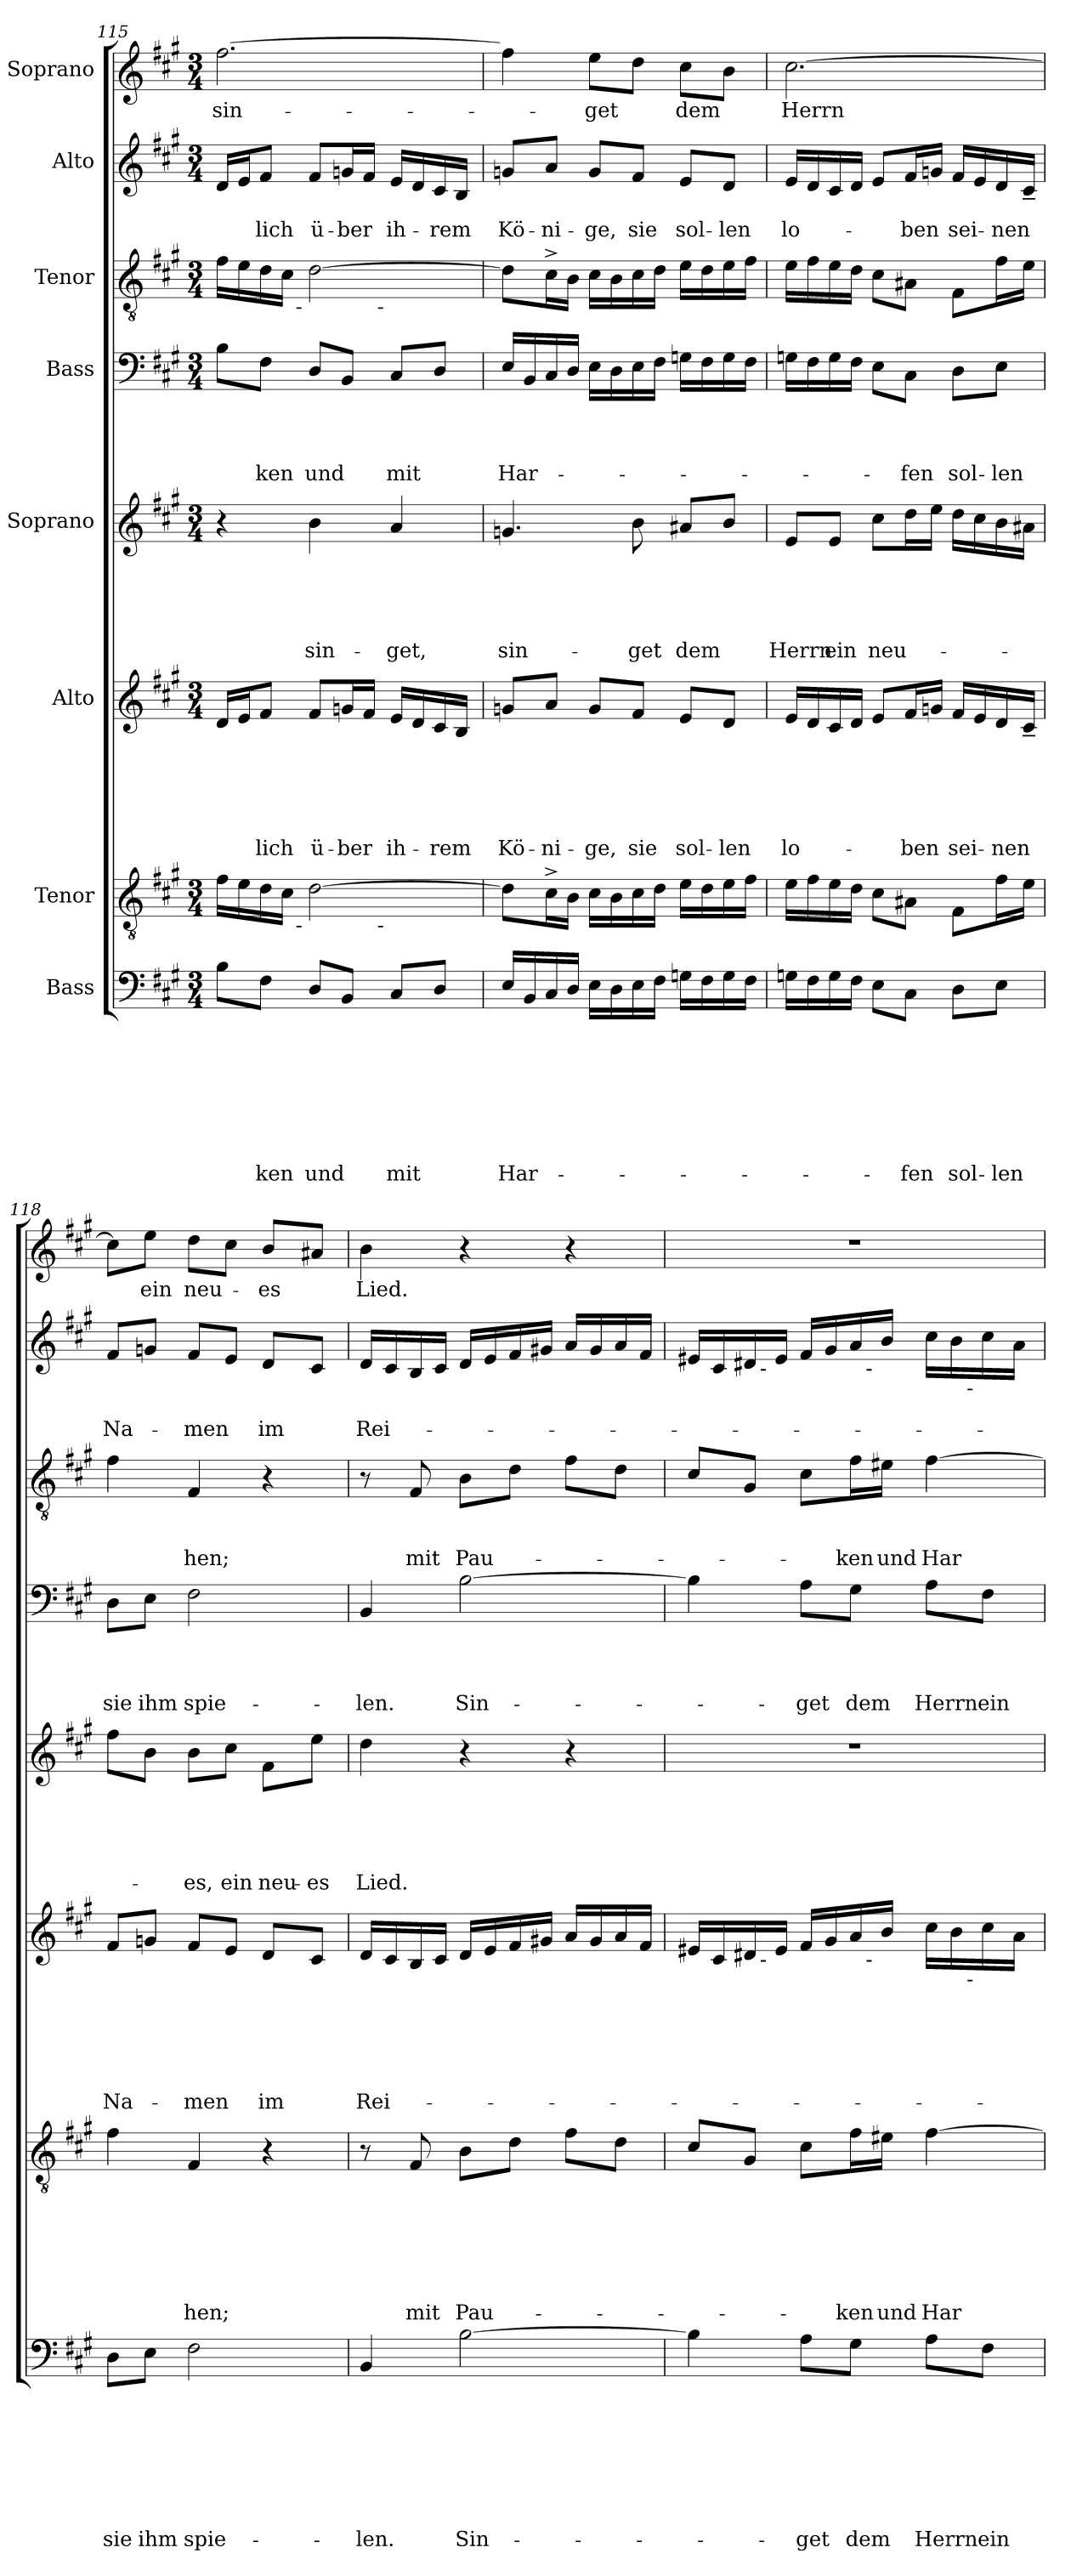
**kern	**text	**text	**text	**text	**text	**text	**text	**text	**kern	**text	**text	**text	**text	**text	**text	**text	**kern	**text	**text	**text	**text	**text	**text	**kern	**text	**text	**text	**text	**text	**kern	**text	**text	**text	**text	**kern	**text	**text	**text	**kern	**text	**text	**kern	**text
*part8	*part8	*part8	*part8	*part8	*part8	*part8	*part8	*part8	*part7	*part7	*part7	*part7	*part7	*part7	*part7	*part7	*part6	*part6	*part6	*part6	*part6	*part6	*part6	*part5	*part5	*part5	*part5	*part5	*part5	*part4	*part4	*part4	*part4	*part4	*part3	*part3	*part3	*part3	*part2	*part2	*part2	*part1	*part1
*staff8	*staff8	*staff8	*staff8	*staff8	*staff8	*staff8	*staff8	*staff8	*staff7	*staff7	*staff7	*staff7	*staff7	*staff7	*staff7	*staff7	*staff6	*staff6	*staff6	*staff6	*staff6	*staff6	*staff6	*staff5	*staff5	*staff5	*staff5	*staff5	*staff5	*staff4	*staff4	*staff4	*staff4	*staff4	*staff3	*staff3	*staff3	*staff3	*staff2	*staff2	*staff2	*staff1	*staff1
*I"Bass	*	*	*	*	*	*	*	*	*I"Tenor	*	*	*	*	*	*	*	*I"Alto	*	*	*	*	*	*	*I"Soprano	*	*	*	*	*	*I"Bass	*	*	*	*	*I"Tenor	*	*	*	*I"Alto	*	*	*I"Soprano	*
*clefF4	*	*	*	*	*	*	*	*	*clefGv2	*	*	*	*	*	*	*	*clefG2	*	*	*	*	*	*	*clefG2	*	*	*	*	*	*clefF4	*	*	*	*	*clefGv2	*	*	*	*clefG2	*	*	*clefG2	*
*k[f#c#g#]	*	*	*	*	*	*	*	*	*k[f#c#g#]	*	*	*	*	*	*	*	*k[f#c#g#]	*	*	*	*	*	*	*k[f#c#g#]	*	*	*	*	*	*k[f#c#g#]	*	*	*	*	*k[f#c#g#]	*	*	*	*k[f#c#g#]	*	*	*k[f#c#g#]	*
*A:	*	*	*	*	*	*	*	*	*A:	*	*	*	*	*	*	*	*A:	*	*	*	*	*	*	*A:	*	*	*	*	*	*A:	*	*	*	*	*A:	*	*	*	*A:	*	*	*A:	*
*M3/4	*	*	*	*	*	*	*	*	*M3/4	*	*	*	*	*	*	*	*M3/4	*	*	*	*	*	*	*M3/4	*	*	*	*	*	*M3/4	*	*	*	*	*M3/4	*	*	*	*M3/4	*	*	*M3/4	*
=115	=115	=115	=115	=115	=115	=115	=115	=115	=115	=115	=115	=115	=115	=115	=115	=115	=115	=115	=115	=115	=115	=115	=115	=115	=115	=115	=115	=115	=115	=115	=115	=115	=115	=115	=115	=115	=115	=115	=115	=115	=115	=115	=115
!	!	!	!	!	!	!	!	!	!	!	!	!	!	!	!	!	!	!	!	!	!	!	!	!	!	!	!	!	!	!	!	!	!	!	!	!	!	!	!	!	!	!	!LO:LY:b
*	*	*	*	*	*	*	*	*	*^	*	*	*	*	*	*	*	*	*	*	*	*	*	*	*	*	*	*	*	*	*	*	*	*	*	*^	*	*	*	*	*	*	*	*
*	*	*	*	*	*	*	*	*	*	*^	*	*	*	*	*	*	*	*	*	*	*	*	*	*	*	*	*	*	*	*	*	*	*	*	*	*	*^	*	*	*	*	*	*	*	*
8B\L	.	.	.	.	.	.	.	.	16f#\LL	8..ryy	4...ryy	.	.	.	.	.	.	.	16d/LL	.	.	.	.	.	.	4r	.	.	.	.	.	8B\L	.	.	.	.	16f#\LL	8..ryy	4...ryy	.	.	.	16d/LL	.	.	[>2.ff#\	sin-
.	.	.	.	.	.	.	.	.	16e\	.	.	.	.	.	.	.	.	.	16e/J	.	.	.	.	.	.	.	.	.	.	.	.	.	.	.	.	.	16e\	.	.	.	.	.	16e/J	.	.	.	.
!	!	!	!	!	!	!	!	!LO:LY:b	!	!	!	!	!	!	!	!	!	!	!	!	!	!	!	!	!LO:LY:b	!	!	!	!	!	!	!	!	!	!	!LO:LY:b	!	!	!	!	!	!	!	!	!LO:LY:b	!	!
8F#\J	.	.	.	.	.	.	.	-ken	16d\	.	.	.	.	.	.	.	.	.	8f#/J	.	.	.	.	.	-lich	.	.	.	.	.	.	8F#\J	.	.	.	-ken	16d\	.	.	.	.	.	8f#/J	.	-lich	.	.
.	.	.	.	.	.	.	.	.	16c#\JJ	.	.	.	.	.	.	.	.	.	.	.	.	.	.	.	.	.	.	.	.	.	.	.	.	.	.	.	16c#\JJ	.	.	.	.	.	.	.	.	.	.
!	!	!	!	!	!	!	!	!	!	!	!	!	!	!	!	!	!	!	!	!	!	!	!	!	!	!	!	!	!	!	!	!	!	!	!	!	!	!LO:TX:b:t=-	!	!	!	!	!	!	!	!	!
!	!	!	!	!	!	!	!	!	!	!LO:TX:b:t=-	!	!	!	!	!	!	!	!	!	!	!	!	!	!	!	!	!	!	!	!	!	!	!	!	!	!	!	!	!	!	!	!	!	!	!	!	!
.	.	.	.	.	.	.	.	.	.	2ryy	.	.	.	.	.	.	.	.	.	.	.	.	.	.	.	.	.	.	.	.	.	.	.	.	.	.	.	2ryy	.	.	.	.	.	.	.	.	.
!	!	!	!	!	!	!	!	!LO:LY:b	!	!	!	!	!	!	!	!	!	!	!	!	!	!	!	!	!LO:LY:b	!	!	!	!	!	!LO:LY:b	!	!	!	!	!LO:LY:b	!	!	!	!	!	!	!	!	!LO:LY:b	!	!
8D/L	.	.	.	.	.	.	.	und	[>2d\	.	.	.	.	.	.	.	.	.	8f#/L	.	.	.	.	.	ü-	4b\	.	.	.	.	sin-	8D/L	.	.	.	und	[>2d\	.	.	.	.	.	8f#/L	.	ü-	.	.
!	!	!	!	!	!	!	!	!	!	!	!	!	!	!	!	!	!	!	!	!	!	!	!	!	!LO:LY:b	!	!	!	!	!	!	!	!	!	!	!	!	!	!	!	!	!	!	!	!LO:LY:b	!	!
8BB/J	.	.	.	.	.	.	.	.	.	.	.	.	.	.	.	.	.	.	16gn/L	.	.	.	.	.	-ber	.	.	.	.	.	.	8BB/J	.	.	.	.	.	.	.	.	.	.	16gn/L	.	-ber	.	.
.	.	.	.	.	.	.	.	.	.	.	.	.	.	.	.	.	.	.	16f#/JJ	.	.	.	.	.	.	.	.	.	.	.	.	.	.	.	.	.	.	.	.	.	.	.	16f#/JJ	.	.	.	.
!	!	!	!	!	!	!	!	!	!	!	!	!	!	!	!	!	!	!	!	!	!	!	!	!	!	!	!	!	!	!	!	!	!	!	!	!	!	!	!LO:TX:b:t=-	!	!	!	!	!	!	!	!
!	!	!	!	!	!	!	!	!	!	!	!LO:TX:b:t=-	!	!	!	!	!	!	!	!	!	!	!	!	!	!	!	!	!	!	!	!	!	!	!	!	!	!	!	!	!	!	!	!	!	!	!	!
.	.	.	.	.	.	.	.	.	.	.	4ryy	.	.	.	.	.	.	.	.	.	.	.	.	.	.	.	.	.	.	.	.	.	.	.	.	.	.	.	4ryy	.	.	.	.	.	.	.	.
!	!	!	!	!	!	!	!	!LO:LY:b	!	!	!	!	!	!	!	!	!	!	!	!	!	!	!	!	!LO:LY:b	!	!	!	!	!	!LO:LY:b	!	!	!	!	!LO:LY:b	!	!	!	!	!	!	!	!	!LO:LY:b	!	!
8C#/L	.	.	.	.	.	.	.	mit	.	.	.	.	.	.	.	.	.	.	16e/LL	.	.	.	.	.	ih-	4a/	.	.	.	.	-get,	8C#/L	.	.	.	mit	.	.	.	.	.	.	16e/LL	.	ih-	.	.
.	.	.	.	.	.	.	.	.	.	.	.	.	.	.	.	.	.	.	16d/	.	.	.	.	.	.	.	.	.	.	.	.	.	.	.	.	.	.	.	.	.	.	.	16d/	.	.	.	.
!	!	!	!	!	!	!	!	!	!	!	!	!	!	!	!	!	!	!	!	!	!	!	!	!	!LO:LY:b	!	!	!	!	!	!	!	!	!	!	!	!	!	!	!	!	!	!	!	!LO:LY:b	!	!
8D/J	.	.	.	.	.	.	.	.	.	.	.	.	.	.	.	.	.	.	16c#/	.	.	.	.	.	-rem	.	.	.	.	.	.	8D/J	.	.	.	.	.	.	.	.	.	.	16c#/	.	-rem	.	.
.	.	.	.	.	.	.	.	.	.	.	.	.	.	.	.	.	.	.	16B/JJ	.	.	.	.	.	.	.	.	.	.	.	.	.	.	.	.	.	.	.	.	.	.	.	16B/JJ	.	.	.	.
.	.	.	.	.	.	.	.	.	.	32ryy	32ryy	.	.	.	.	.	.	.	.	.	.	.	.	.	.	.	.	.	.	.	.	.	.	.	.	.	.	32ryy	32ryy	.	.	.	.	.	.	.	.
=116	=116	=116	=116	=116	=116	=116	=116	=116	=116	=116	=116	=116	=116	=116	=116	=116	=116	=116	=116	=116	=116	=116	=116	=116	=116	=116	=116	=116	=116	=116	=116	=116	=116	=116	=116	=116	=116	=116	=116	=116	=116	=116	=116	=116	=116	=116	=116
!	!	!	!	!	!	!	!	!LO:LY:b	!	!	!	!	!	!	!	!	!	!	!	!	!	!	!	!	!LO:LY:b	!	!	!	!	!	!LO:LY:b	!	!	!	!	!LO:LY:b	!	!	!	!	!	!	!	!	!LO:LY:b	!	!
*	*	*	*	*	*	*	*	*	*v	*v	*v	*	*	*	*	*	*	*	*	*	*	*	*	*	*	*	*	*	*	*	*	*	*	*	*	*	*v	*v	*v	*	*	*	*	*	*	*	*
16E/LL	.	.	.	.	.	.	.	Har-	8d\L]	.	.	.	.	.	.	.	8gn/L	.	.	.	.	.	Kö-	4.gn/	.	.	.	.	sin-	16E/LL	.	.	.	Har-	8d\L]	.	.	.	8gn/L	.	Kö-	4ff#\]	.
16BB/	.	.	.	.	.	.	.	.	.	.	.	.	.	.	.	.	.	.	.	.	.	.	.	.	.	.	.	.	.	16BB/	.	.	.	.	.	.	.	.	.	.	.	.	.
!	!	!	!	!	!	!	!	!	!	!	!	!	!	!	!	!	!	!	!	!	!	!	!LO:LY:b	!	!	!	!	!	!	!	!	!	!	!	!	!	!	!	!	!	!LO:LY:b	!	!
16C#/	.	.	.	.	.	.	.	.	16c#^>\L	.	.	.	.	.	.	.	8a/J	.	.	.	.	.	-ni-	.	.	.	.	.	.	16C#/	.	.	.	.	16c#^>\L	.	.	.	8a/J	.	-ni-	.	.
16D/JJ	.	.	.	.	.	.	.	.	16B\JJ	.	.	.	.	.	.	.	.	.	.	.	.	.	.	.	.	.	.	.	.	16D/JJ	.	.	.	.	16B\JJ	.	.	.	.	.	.	.	.
!	!	!	!	!	!	!	!	!	!	!	!	!	!	!	!	!	!	!	!	!	!	!	!LO:LY:b	!	!	!	!	!	!	!	!	!	!	!	!	!	!	!	!	!	!LO:LY:b	!	!LO:LY:b
16E\LL	.	.	.	.	.	.	.	.	16c#\LL	.	.	.	.	.	.	.	8g/L	.	.	.	.	.	-ge,	.	.	.	.	.	.	16E\LL	.	.	.	.	16c#\LL	.	.	.	8g/L	.	-ge,	8ee\L	-get
16D\	.	.	.	.	.	.	.	.	16B\	.	.	.	.	.	.	.	.	.	.	.	.	.	.	.	.	.	.	.	.	16D\	.	.	.	.	16B\	.	.	.	.	.	.	.	.
!	!	!	!	!	!	!	!	!	!	!	!	!	!	!	!	!	!	!	!	!	!	!	!LO:LY:b	!	!	!	!	!	!LO:LY:b	!	!	!	!	!	!	!	!	!	!	!	!LO:LY:b	!	!
16E\	.	.	.	.	.	.	.	.	16c#\	.	.	.	.	.	.	.	8f#/J	.	.	.	.	.	sie	8b\	.	.	.	.	-get	16E\	.	.	.	.	16c#\	.	.	.	8f#/J	.	sie	8dd\J	.
16F#\JJ	.	.	.	.	.	.	.	.	16d\JJ	.	.	.	.	.	.	.	.	.	.	.	.	.	.	.	.	.	.	.	.	16F#\JJ	.	.	.	.	16d\JJ	.	.	.	.	.	.	.	.
!	!	!	!	!	!	!	!	!	!	!	!	!	!	!	!	!	!	!	!	!	!	!	!LO:LY:b	!	!	!	!	!	!LO:LY:b	!	!	!	!	!	!	!	!	!	!	!	!LO:LY:b	!	!LO:LY:b
16Gn\LL	.	.	.	.	.	.	.	.	16e\LL	.	.	.	.	.	.	.	8e/L	.	.	.	.	.	sol-	8a#X/L	.	.	.	.	dem	16Gn\LL	.	.	.	.	16e\LL	.	.	.	8e/L	.	sol-	8cc#\L	dem
16F#\	.	.	.	.	.	.	.	.	16d\	.	.	.	.	.	.	.	.	.	.	.	.	.	.	.	.	.	.	.	.	16F#\	.	.	.	.	16d\	.	.	.	.	.	.	.	.
!	!	!	!	!	!	!	!	!	!	!	!	!	!	!	!	!	!	!	!	!	!	!	!LO:LY:b	!	!	!	!	!	!	!	!	!	!	!	!	!	!	!	!	!	!LO:LY:b	!	!
16G\	.	.	.	.	.	.	.	.	16e\	.	.	.	.	.	.	.	8d/J	.	.	.	.	.	-len	8b/J	.	.	.	.	.	16G\	.	.	.	.	16e\	.	.	.	8d/J	.	-len	8b\J	.
16F#\JJ	.	.	.	.	.	.	.	.	16f#\JJ	.	.	.	.	.	.	.	.	.	.	.	.	.	.	.	.	.	.	.	.	16F#\JJ	.	.	.	.	16f#\JJ	.	.	.	.	.	.	.	.
=117	=117	=117	=117	=117	=117	=117	=117	=117	=117	=117	=117	=117	=117	=117	=117	=117	=117	=117	=117	=117	=117	=117	=117	=117	=117	=117	=117	=117	=117	=117	=117	=117	=117	=117	=117	=117	=117	=117	=117	=117	=117	=117	=117
!	!	!	!	!	!	!	!	!	!	!	!	!	!	!	!	!	!	!	!	!	!	!	!LO:LY:b	!	!	!	!	!	!LO:LY:b	!	!	!	!	!	!	!	!	!	!	!	!LO:LY:b	!	!LO:LY:b
16Gn\LL	.	.	.	.	.	.	.	.	16e\LL	.	.	.	.	.	.	.	16e/LL	.	.	.	.	.	lo-	8e/L	.	.	.	.	Herrn	16Gn\LL	.	.	.	.	16e\LL	.	.	.	16e/LL	.	lo-	[>2.cc#\	Herrn
16F#\	.	.	.	.	.	.	.	.	16f#\	.	.	.	.	.	.	.	16d/	.	.	.	.	.	.	.	.	.	.	.	.	16F#\	.	.	.	.	16f#\	.	.	.	16d/	.	.	.	.
!	!	!	!	!	!	!	!	!	!	!	!	!	!	!	!	!	!	!	!	!	!	!	!	!	!	!	!	!	!LO:LY:b	!	!	!	!	!	!	!	!	!	!	!	!	!	!
16G\	.	.	.	.	.	.	.	.	16e\	.	.	.	.	.	.	.	16c#/	.	.	.	.	.	.	8e/J	.	.	.	.	ein	16G\	.	.	.	.	16e\	.	.	.	16c#/	.	.	.	.
16F#\JJ	.	.	.	.	.	.	.	.	16d\JJ	.	.	.	.	.	.	.	16d/JJ	.	.	.	.	.	.	.	.	.	.	.	.	16F#\JJ	.	.	.	.	16d\JJ	.	.	.	16d/JJ	.	.	.	.
!	!	!	!	!	!	!	!	!	!	!	!	!	!	!	!	!	!	!	!	!	!	!	!	!	!	!	!	!	!LO:LY:b	!	!	!	!	!	!	!	!	!	!	!	!	!	!
8E\L	.	.	.	.	.	.	.	.	8c#\L	.	.	.	.	.	.	.	8e/L	.	.	.	.	.	.	8cc#\L	.	.	.	.	neu-	8E\L	.	.	.	.	8c#\L	.	.	.	8e/L	.	.	.	.
!	!	!	!	!	!	!	!	!LO:LY:b	!	!	!	!	!	!	!	!	!	!	!	!	!	!	!LO:LY:b	!	!	!	!	!	!	!	!	!	!	!LO:LY:b	!	!	!	!	!	!	!LO:LY:b	!	!
8C#\J	.	.	.	.	.	.	.	-fen	8A#X\J	.	.	.	.	.	.	.	16f#/L	.	.	.	.	.	-ben	16dd\L	.	.	.	.	.	8C#\J	.	.	.	-fen	8A#X\J	.	.	.	16f#/L	.	-ben	.	.
.	.	.	.	.	.	.	.	.	.	.	.	.	.	.	.	.	16gn/JJ	.	.	.	.	.	.	16ee\JJ	.	.	.	.	.	.	.	.	.	.	.	.	.	.	16gn/JJ	.	.	.	.
!	!	!	!	!	!	!	!	!LO:LY:b	!	!	!	!	!	!	!	!	!	!	!	!	!	!	!LO:LY:b	!	!	!	!	!	!	!	!	!	!	!LO:LY:b	!	!	!	!	!	!	!LO:LY:b	!	!
8D\L	.	.	.	.	.	.	.	sol-	8F#\L	.	.	.	.	.	.	.	16f#/LL	.	.	.	.	.	sei-	16dd\LL	.	.	.	.	.	8D\L	.	.	.	sol-	8F#\L	.	.	.	16f#/LL	.	sei-	.	.
.	.	.	.	.	.	.	.	.	.	.	.	.	.	.	.	.	16e/	.	.	.	.	.	.	16cc#\	.	.	.	.	.	.	.	.	.	.	.	.	.	.	16e/	.	.	.	.
!	!	!	!	!	!	!	!	!LO:LY:b	!	!	!	!	!	!	!	!	!	!	!	!	!	!	!LO:LY:b	!	!	!	!	!	!	!	!	!	!	!LO:LY:b	!	!	!	!	!	!	!LO:LY:b	!	!
8E\J	.	.	.	.	.	.	.	-len	16f#\L	.	.	.	.	.	.	.	16d/	.	.	.	.	.	-nen	16b\	.	.	.	.	.	8E\J	.	.	.	-len	16f#\L	.	.	.	16d/	.	-nen	.	.
.	.	.	.	.	.	.	.	.	16e\JJ	.	.	.	.	.	.	.	16c#~</JJ	.	.	.	.	.	.	16a#X\JJ	.	.	.	.	.	.	.	.	.	.	16e\JJ	.	.	.	16c#~</JJ	.	.	.	.
!!LO:PB:g=z
=118	=118	=118	=118	=118	=118	=118	=118	=118	=118	=118	=118	=118	=118	=118	=118	=118	=118	=118	=118	=118	=118	=118	=118	=118	=118	=118	=118	=118	=118	=118	=118	=118	=118	=118	=118	=118	=118	=118	=118	=118	=118	=118	=118
!	!	!	!	!	!	!	!	!LO:LY:b	!	!	!	!	!	!	!	!	!	!	!	!	!	!	!LO:LY:b	!	!	!	!	!	!	!	!	!	!	!LO:LY:b	!	!	!	!	!	!	!LO:LY:b	!	!
8D\L	.	.	.	.	.	.	.	sie	4f#\	.	.	.	.	.	.	.	8f#/L	.	.	.	.	.	Na-	8ff#\L	.	.	.	.	.	8D\L	.	.	.	sie	4f#\	.	.	.	8f#/L	.	Na-	8cc#\L]	.
!	!	!	!	!	!	!	!	!LO:LY:b	!	!	!	!	!	!	!	!	!	!	!	!	!	!	!	!	!	!	!	!	!	!	!	!	!	!LO:LY:b	!	!	!	!	!	!	!	!	!LO:LY:b
8E\J	.	.	.	.	.	.	.	ihm	.	.	.	.	.	.	.	.	8gn/J	.	.	.	.	.	.	8b\J	.	.	.	.	.	8E\J	.	.	.	ihm	.	.	.	.	8gn/J	.	.	8ee\J	ein
!	!	!	!	!	!	!	!	!LO:LY:b	!	!	!	!	!	!	!	!LO:LY:b	!	!	!	!	!	!	!LO:LY:b	!	!	!	!	!	!LO:LY:b	!	!	!	!	!LO:LY:b	!	!	!	!LO:LY:b	!	!	!LO:LY:b	!	!LO:LY:b
2F#\	.	.	.	.	.	.	.	spie-	4F#/	.	.	.	.	.	.	-hen;	8f#/L	.	.	.	.	.	-men	8b\L	.	.	.	.	-es,	2F#\	.	.	.	spie-	4F#/	.	.	-hen;	8f#/L	.	-men	8dd\L	neu-
!	!	!	!	!	!	!	!	!	!	!	!	!	!	!	!	!	!	!	!	!	!	!	!	!	!	!	!	!	!LO:LY:b	!	!	!	!	!	!	!	!	!	!	!	!	!	!
.	.	.	.	.	.	.	.	.	.	.	.	.	.	.	.	.	8e/J	.	.	.	.	.	.	8cc#\J	.	.	.	.	ein	.	.	.	.	.	.	.	.	.	8e/J	.	.	8cc#\J	.
!	!	!	!	!	!	!	!	!	!	!	!	!	!	!	!	!	!	!	!	!	!	!	!LO:LY:b	!	!	!	!	!	!LO:LY:b	!	!	!	!	!	!	!	!	!	!	!	!LO:LY:b	!	!LO:LY:b
.	.	.	.	.	.	.	.	.	4r	.	.	.	.	.	.	.	8d/L	.	.	.	.	.	im	8f#\L	.	.	.	.	neu-	.	.	.	.	.	4r	.	.	.	8d/L	.	im	8b/L	-es
!	!	!	!	!	!	!	!	!	!	!	!	!	!	!	!	!	!	!	!	!	!	!	!	!	!	!	!	!	!LO:LY:b:rj	!	!	!	!	!	!	!	!	!	!	!	!	!	!
.	.	.	.	.	.	.	.	.	.	.	.	.	.	.	.	.	8c#/J	.	.	.	.	.	.	8ee\J	.	.	.	.	-es	.	.	.	.	.	.	.	.	.	8c#/J	.	.	8a#X/J	.
=119	=119	=119	=119	=119	=119	=119	=119	=119	=119	=119	=119	=119	=119	=119	=119	=119	=119	=119	=119	=119	=119	=119	=119	=119	=119	=119	=119	=119	=119	=119	=119	=119	=119	=119	=119	=119	=119	=119	=119	=119	=119	=119	=119
!	!	!	!	!	!	!	!	!LO:LY:b	!	!	!	!	!	!	!	!	!	!	!	!	!	!	!LO:LY:b	!	!	!	!	!	!LO:LY:b	!	!	!	!	!LO:LY:b	!	!	!	!	!	!	!LO:LY:b	!	!LO:LY:b
4BB/	.	.	.	.	.	.	.	-len.	8r	.	.	.	.	.	.	.	16d/LL	.	.	.	.	.	Rei-	4dd\	.	.	.	.	Lied.	4BB/	.	.	.	-len.	8r	.	.	.	16d/LL	.	Rei-	4b\	Lied.
.	.	.	.	.	.	.	.	.	.	.	.	.	.	.	.	.	16c#/	.	.	.	.	.	.	.	.	.	.	.	.	.	.	.	.	.	.	.	.	.	16c#/	.	.	.	.
!	!	!	!	!	!	!	!	!	!	!	!	!	!	!	!	!LO:LY:b	!	!	!	!	!	!	!	!	!	!	!	!	!	!	!	!	!	!	!	!	!	!LO:LY:b	!	!	!	!	!
.	.	.	.	.	.	.	.	.	8F#/	.	.	.	.	.	.	mit	16B/	.	.	.	.	.	.	.	.	.	.	.	.	.	.	.	.	.	8F#/	.	.	mit	16B/	.	.	.	.
.	.	.	.	.	.	.	.	.	.	.	.	.	.	.	.	.	16c#/JJ	.	.	.	.	.	.	.	.	.	.	.	.	.	.	.	.	.	.	.	.	.	16c#/JJ	.	.	.	.
!	!	!	!	!	!	!	!	!LO:LY:b	!	!	!	!	!	!	!	!LO:LY:b	!	!	!	!	!	!	!	!	!	!	!	!	!	!	!	!	!	!LO:LY:b	!	!	!	!LO:LY:b	!	!	!	!	!
[>2B\	.	.	.	.	.	.	.	Sin-	8B\L	.	.	.	.	.	.	Pau-	16d/LL	.	.	.	.	.	.	4r	.	.	.	.	.	[>2B\	.	.	.	Sin-	8B\L	.	.	Pau-	16d/LL	.	.	4r	.
.	.	.	.	.	.	.	.	.	.	.	.	.	.	.	.	.	16e/	.	.	.	.	.	.	.	.	.	.	.	.	.	.	.	.	.	.	.	.	.	16e/	.	.	.	.
.	.	.	.	.	.	.	.	.	8d\J	.	.	.	.	.	.	.	16f#/	.	.	.	.	.	.	.	.	.	.	.	.	.	.	.	.	.	8d\J	.	.	.	16f#/	.	.	.	.
.	.	.	.	.	.	.	.	.	.	.	.	.	.	.	.	.	16g#X/JJ	.	.	.	.	.	.	.	.	.	.	.	.	.	.	.	.	.	.	.	.	.	16g#X/JJ	.	.	.	.
.	.	.	.	.	.	.	.	.	8f#\L	.	.	.	.	.	.	.	16a/LL	.	.	.	.	.	.	4r	.	.	.	.	.	.	.	.	.	.	8f#\L	.	.	.	16a/LL	.	.	4r	.
.	.	.	.	.	.	.	.	.	.	.	.	.	.	.	.	.	16g#/	.	.	.	.	.	.	.	.	.	.	.	.	.	.	.	.	.	.	.	.	.	16g#/	.	.	.	.
.	.	.	.	.	.	.	.	.	8d\J	.	.	.	.	.	.	.	16a/	.	.	.	.	.	.	.	.	.	.	.	.	.	.	.	.	.	8d\J	.	.	.	16a/	.	.	.	.
.	.	.	.	.	.	.	.	.	.	.	.	.	.	.	.	.	16f#/JJ	.	.	.	.	.	.	.	.	.	.	.	.	.	.	.	.	.	.	.	.	.	16f#/JJ	.	.	.	.
=120	=120	=120	=120	=120	=120	=120	=120	=120	=120	=120	=120	=120	=120	=120	=120	=120	=120	=120	=120	=120	=120	=120	=120	=120	=120	=120	=120	=120	=120	=120	=120	=120	=120	=120	=120	=120	=120	=120	=120	=120	=120	=120	=120
!	!	!	!	!	!	!	!	!	!	!	!	!	!	!	!	!	!	!	!	!	!	!	!	!LO:N:vis=1	!	!	!	!	!	!	!	!	!	!	!	!	!	!	!	!	!	!LO:N:vis=1	!
*	*	*	*	*	*	*	*	*	*	*	*	*	*	*	*	*	*^	*	*	*	*	*	*	*	*	*	*	*	*	*	*	*	*	*	*	*	*	*	*^	*	*	*	*
*	*	*	*	*	*	*	*	*	*	*	*	*	*	*	*	*	*	*^	*	*	*	*	*	*	*	*	*	*	*	*	*	*	*	*	*	*	*	*	*	*	*^	*	*	*	*
*	*	*	*	*	*	*	*	*	*	*	*	*	*	*	*	*	*	*	*^	*	*	*	*	*	*	*	*	*	*	*	*	*	*	*	*	*	*	*	*	*	*	*	*^	*	*	*	*
4B\]	.	.	.	.	.	.	.	.	8c#/L	.	.	.	.	.	.	.	16e#X/LL	8ryy	4ryy	2ryy	.	.	.	.	.	.	2.r	.	.	.	.	.	4B\]	.	.	.	.	8c#/L	.	.	.	16e#X/LL	8ryy	4ryy	2ryy	.	.	2.r	.
.	.	.	.	.	.	.	.	.	.	.	.	.	.	.	.	.	16c#/	.	.	.	.	.	.	.	.	.	.	.	.	.	.	.	.	.	.	.	.	.	.	.	.	16c#/	.	.	.	.	.	.	.
.	.	.	.	.	.	.	.	.	8G#/J	.	.	.	.	.	.	.	16d#X/	32ryy	.	.	.	.	.	.	.	.	.	.	.	.	.	.	.	.	.	.	.	8G#/J	.	.	.	16d#X/	32ryy	.	.	.	.	.	.
!	!	!	!	!	!	!	!	!	!	!	!	!	!	!	!	!	!	!	!	!	!	!	!	!	!	!	!	!	!	!	!	!	!	!	!	!	!	!	!	!	!	!	!LO:TX:b:t=-	!	!	!	!	!	!
!	!	!	!	!	!	!	!	!	!	!	!	!	!	!	!	!	!	!LO:TX:b:t=-	!	!	!	!	!	!	!	!	!	!	!	!	!	!	!	!	!	!	!	!	!	!	!	!	!	!	!	!	!	!	!
.	.	.	.	.	.	.	.	.	.	.	.	.	.	.	.	.	.	2ryy	.	.	.	.	.	.	.	.	.	.	.	.	.	.	.	.	.	.	.	.	.	.	.	.	2ryy	.	.	.	.	.	.
.	.	.	.	.	.	.	.	.	.	.	.	.	.	.	.	.	16e#/JJ	.	.	.	.	.	.	.	.	.	.	.	.	.	.	.	.	.	.	.	.	.	.	.	.	16e#/JJ	.	.	.	.	.	.	.
!	!	!	!	!	!	!	!	!LO:LY:b	!	!	!	!	!	!	!	!	!	!	!	!	!	!	!	!	!	!	!	!	!	!	!	!	!	!	!	!	!LO:LY:b	!	!	!	!	!	!	!	!	!	!	!	!
8A\L	.	.	.	.	.	.	.	-get	8c#\L	.	.	.	.	.	.	.	16f#/LL	.	8ryy	.	.	.	.	.	.	.	.	.	.	.	.	.	8A\L	.	.	.	-get	8c#\L	.	.	.	16f#/LL	.	8ryy	.	.	.	.	.
.	.	.	.	.	.	.	.	.	.	.	.	.	.	.	.	.	16g#/	.	.	.	.	.	.	.	.	.	.	.	.	.	.	.	.	.	.	.	.	.	.	.	.	16g#/	.	.	.	.	.	.	.
!	!	!	!	!	!	!	!	!LO:LY:b	!	!	!	!	!	!	!	!LO:LY:b	!	!	!	!	!	!	!	!	!	!	!	!	!	!	!	!	!	!	!	!	!LO:LY:b	!	!	!	!LO:LY:b	!	!	!	!	!	!	!	!
8G#\J	.	.	.	.	.	.	.	dem	16f#\L	.	.	.	.	.	.	-ken	16a/	.	32ryy	.	.	.	.	.	.	.	.	.	.	.	.	.	8G#\J	.	.	.	dem	16f#\L	.	.	-ken	16a/	.	32ryy	.	.	.	.	.
!	!	!	!	!	!	!	!	!	!	!	!	!	!	!	!	!	!	!	!	!	!	!	!	!	!	!	!	!	!	!	!	!	!	!	!	!	!	!	!	!	!	!	!	!LO:TX:b:t=-	!	!	!	!	!
!	!	!	!	!	!	!	!	!	!	!	!	!	!	!	!	!	!	!	!LO:TX:b:t=-	!	!	!	!	!	!	!	!	!	!	!	!	!	!	!	!	!	!	!	!	!	!	!	!	!	!	!	!	!	!
.	.	.	.	.	.	.	.	.	.	.	.	.	.	.	.	.	.	.	4ryy	.	.	.	.	.	.	.	.	.	.	.	.	.	.	.	.	.	.	.	.	.	.	.	.	4ryy	.	.	.	.	.
!	!	!	!	!	!	!	!	!	!	!	!	!	!	!	!	!LO:LY:b	!	!	!	!	!	!	!	!	!	!	!	!	!	!	!	!	!	!	!	!	!	!	!	!	!LO:LY:b	!	!	!	!	!	!	!	!
.	.	.	.	.	.	.	.	.	16e#X\JJ	.	.	.	.	.	.	und	16b/JJ	.	.	.	.	.	.	.	.	.	.	.	.	.	.	.	.	.	.	.	.	16e#X\JJ	.	.	und	16b/JJ	.	.	.	.	.	.	.
!	!	!	!	!	!	!	!	!LO:LY:b	!	!	!	!	!	!	!	!LO:LY:b	!	!	!	!	!	!	!	!	!	!	!	!	!	!	!	!	!	!	!	!	!LO:LY:b	!	!	!	!LO:LY:b	!	!	!	!	!	!	!	!
8A\L	.	.	.	.	.	.	.	Herrn	[>4f#\	.	.	.	.	.	.	Har-	16cc#\LL	.	.	16.ryy	.	.	.	.	.	.	.	.	.	.	.	.	8A\L	.	.	.	Herrn	[>4f#\	.	.	Har-	16cc#\LL	.	.	16.ryy	.	.	.	.
.	.	.	.	.	.	.	.	.	.	.	.	.	.	.	.	.	16b\	.	.	.	.	.	.	.	.	.	.	.	.	.	.	.	.	.	.	.	.	.	.	.	.	16b\	.	.	.	.	.	.	.
!	!	!	!	!	!	!	!	!	!	!	!	!	!	!	!	!	!	!	!	!	!	!	!	!	!	!	!	!	!	!	!	!	!	!	!	!	!	!	!	!	!	!	!	!	!LO:TX:b:t=-	!	!	!	!
!	!	!	!	!	!	!	!	!	!	!	!	!	!	!	!	!	!	!	!	!LO:TX:b:t=-	!	!	!	!	!	!	!	!	!	!	!	!	!	!	!	!	!	!	!	!	!	!	!	!	!	!	!	!	!
.	.	.	.	.	.	.	.	.	.	.	.	.	.	.	.	.	.	.	.	8ryy	.	.	.	.	.	.	.	.	.	.	.	.	.	.	.	.	.	.	.	.	.	.	.	.	8ryy	.	.	.	.
!	!	!	!	!	!	!	!	!LO:LY:b	!	!	!	!	!	!	!	!	!	!	!	!	!	!	!	!	!	!	!	!	!	!	!	!	!	!	!	!	!LO:LY:b	!	!	!	!	!	!	!	!	!	!	!	!
8F#\J	.	.	.	.	.	.	.	ein	.	.	.	.	.	.	.	.	16cc#\	.	.	.	.	.	.	.	.	.	.	.	.	.	.	.	8F#\J	.	.	.	ein	.	.	.	.	16cc#\	.	.	.	.	.	.	.
.	.	.	.	.	.	.	.	.	.	.	.	.	.	.	.	.	.	16.ryy	16.ryy	.	.	.	.	.	.	.	.	.	.	.	.	.	.	.	.	.	.	.	.	.	.	.	16.ryy	16.ryy	.	.	.	.	.
.	.	.	.	.	.	.	.	.	.	.	.	.	.	.	.	.	16a\JJ	.	.	.	.	.	.	.	.	.	.	.	.	.	.	.	.	.	.	.	.	.	.	.	.	16a\JJ	.	.	.	.	.	.	.
.	.	.	.	.	.	.	.	.	.	.	.	.	.	.	.	.	.	.	.	32ryy	.	.	.	.	.	.	.	.	.	.	.	.	.	.	.	.	.	.	.	.	.	.	.	.	32ryy	.	.	.	.
*	*	*	*	*	*	*	*	*	*	*	*	*	*	*	*	*	*v	*v	*v	*v	*	*	*	*	*	*	*	*	*	*	*	*	*	*	*	*	*	*	*	*	*	*v	*v	*v	*v	*	*	*	*
=	=	=	=	=	=	=	=	=	=	=	=	=	=	=	=	=	=	=	=	=	=	=	=	=	=	=	=	=	=	=	=	=	=	=	=	=	=	=	=	=	=	=	=
*-	*-	*-	*-	*-	*-	*-	*-	*-	*-	*-	*-	*-	*-	*-	*-	*-	*-	*-	*-	*-	*-	*-	*-	*-	*-	*-	*-	*-	*-	*-	*-	*-	*-	*-	*-	*-	*-	*-	*-	*-	*-	*-	*-
